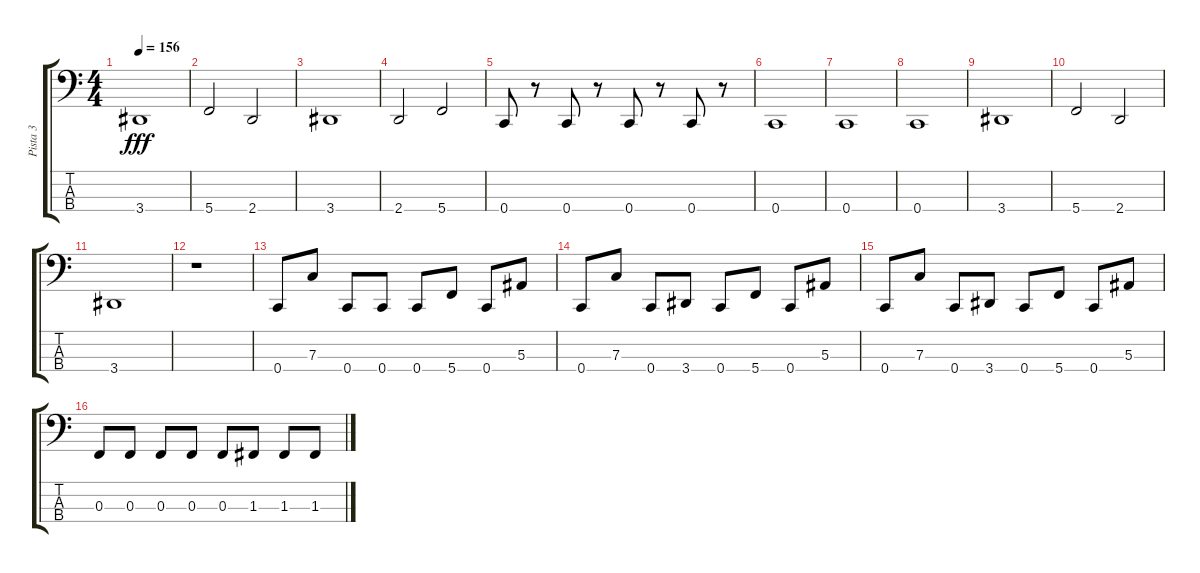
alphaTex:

\track ("Pista 3" "Pista 3") {instrument electricbassfinger}
\staff {score tabs}
\tuning (Eb2 Bb1 F1 C1) {hide}
\ts (4 4)
\tempo 156
\clef f4
\ks c
3.4.1{dy fff} |
5.4.2 2.4.2 |
3.4.1 |
2.4.2 5.4.2 |
0.4.8{instrument electricbassfinger} r.8 0.4.8 r.8 0.4.8 r.8 0.4.8 r.8 |
0.4.1 |
0.4.1 |
0.4.1 |
3.4.1 |
5.4.2 2.4.2 |
3.4.1 |
r.1 |
0.4.8 7.3.8 0.4.8 0.4.8 0.4.8 5.4.8 0.4.8 5.3.8 |
0.4.8 7.3.8 0.4.8 3.4.8 0.4.8 5.4.8 0.4.8 5.3.8 |
0.4.8 7.3.8 0.4.8 3.4.8 0.4.8 5.4.8 0.4.8 5.3.8 |
0.3.8 0.3.8 0.3.8 0.3.8 0.3.8 1.3.8 1.3.8 1.3.8
